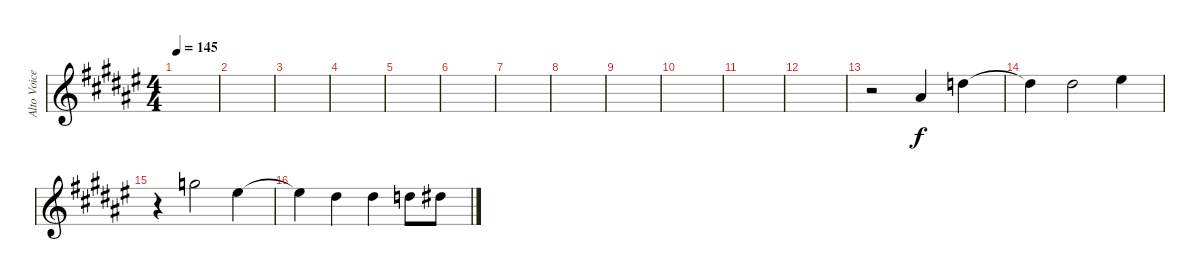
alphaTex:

\track ("Alto Voice" "Alto Voice") {instrument voiceoohs}
\staff {score}
\tuning (E4 B3 G3 D3 A2 E2 B1) {hide}
\ts (4 4)
\tempo 145
\clef g2
\ks f#
|
|
|
|
|
|
|
|
|
|
|
|
r.2 6.1.4 10.1.4 |
10.1{t}.4 11.1.2 13.1.4 |
r.4 15.1.2 13.1.4 |
13.1{t}.4 11.1.4 11.1.4 10.1.8 11.1.8
